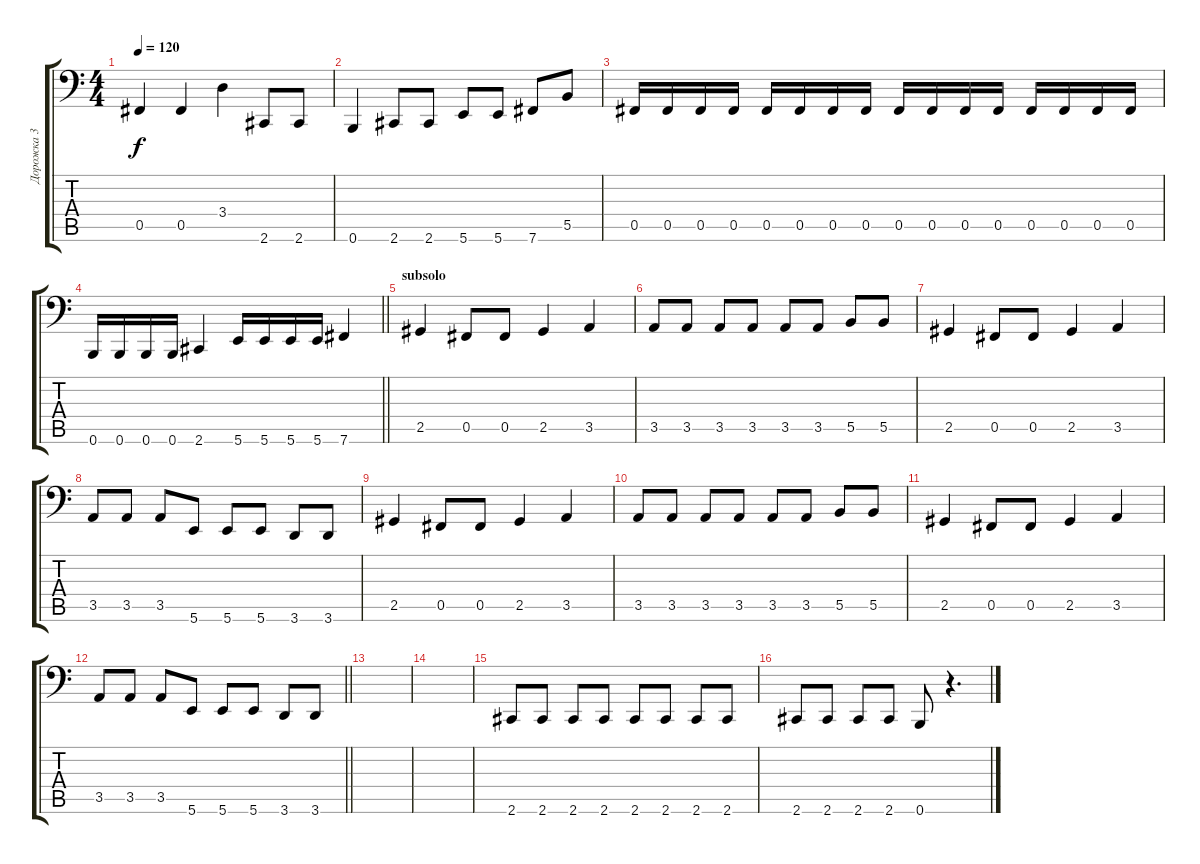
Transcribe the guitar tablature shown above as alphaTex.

\track ("Дорожка 3" "Дорожка 3") {instrument electricbassfinger}
\staff {score tabs}
\tuning (Db3 Ab2 E2 B1 Gb1 B0) {hide}
\ts (4 4)
\tempo 120
\clef f4
\ks c
0.5.4{dy f} 0.5.4 3.4.4 2.6.8 2.6.8 |
0.6.4 2.6.8 2.6.8 5.6.8 5.6.8 7.6.8 5.5.8 |
0.5.16 0.5.16 0.5.16 0.5.16 0.5.16 0.5.16 0.5.16 0.5.16 0.5.16 0.5.16 0.5.16 0.5.16 0.5.16 0.5.16 0.5.16 0.5.16 |
\barLineRight lightlight
0.6.16 0.6.16 0.6.16 0.6.16 2.6.4 5.6.16 5.6.16 5.6.16 5.6.16 7.6.4 |
\section ("" "subsolo")
2.5.4 0.5.8 0.5.8 2.5.4 3.5.4 |
3.5.8 3.5.8 3.5.8 3.5.8 3.5.8 3.5.8 5.5.8 5.5.8 |
2.5.4 0.5.8 0.5.8 2.5.4 3.5.4 |
3.5.8 3.5.8 3.5.8 5.6.8 5.6.8 5.6.8 3.6.8 3.6.8 |
2.5.4 0.5.8 0.5.8 2.5.4 3.5.4 |
3.5.8 3.5.8 3.5.8 3.5.8 3.5.8 3.5.8 5.5.8 5.5.8 |
2.5.4 0.5.8 0.5.8 2.5.4 3.5.4 |
\barLineRight lightlight
3.5.8 3.5.8 3.5.8 5.6.8 5.6.8 5.6.8 3.6.8 3.6.8 |
\section ("" " ")
|
|
2.6.8 2.6.8 2.6.8 2.6.8 2.6.8 2.6.8 2.6.8 2.6.8 |
2.6.8 2.6.8 2.6.8 2.6.8 0.6.8 r.4{d}
